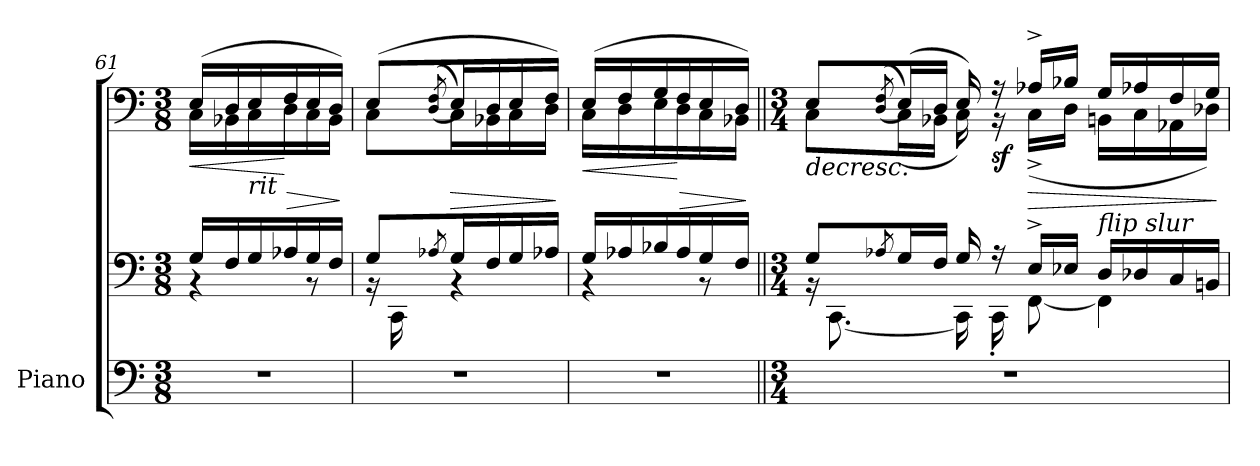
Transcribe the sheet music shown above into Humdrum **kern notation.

**kern	**kern	**kern	**dynam
*part1	*part1	*part1	*part1
*staff3	*staff2	*staff1	*staff1/2/3
*I"Piano	*	*	*
*I'Pno.	*	*	*
!!LO:PB:g=z
*clefF4	*clefF4	*clefF4	*
*k[]	*k[]	*k[]	*
*M3/8	*M3/8	*M3/8	*
=61	=61	=61	=61
*	*^	*	*
!	!	!	!LO:TX:a:t=page 138	!
!	!	!	!	!LO:HP:b
*	*	*	*^	*
4.r	16G/LL	4rBB	(>16E/LL	16C\LL	<
.	16F/	.	16D/	16BB-X\	.
*	*	*	*MM68	*	*
!	!	!	!LO:TX:b:i:t=rit	!	!
.	16G/	.	16E/	16C\	.
!	!	!	!	!	!LO:HP:n=1:b
.	16A-X/	.	16F/	16D\	[ >
.	16G/	8rBB	16E/	16C\	.
.	16F/JJ	.	16D/JJ)	16BB-\JJ	.
*	*v	*v	*	*	*
*	*	*v	*v	*
.	.	.	]
=62	=62	=62	=62
*	*^	*^	*
4.r	8G/L	16rBB	(>8E/L	8C\L	.
.	.	16CC\	.	.	.
*	*	*	*MM66	*	*
.	8qA-X/	.	(>(<8qD/ 8qF/	.	.
!	!	!	!	!	!LO:HP:b
.	16G/L	4rBB	16E/L))	16C\L	>
.	16F/	.	16D/	16BB-X\	.
.	16G/	.	16E/	16C\	.
.	16A-/JJ	.	16F/JJ)	16D\JJ	.
*	*v	*v	*	*	*
*	*	*v	*v	*
.	.	.	]
=63	=63	=63	=63
*	*	*MM64	*
*	*^	*	*
!	!	!	!LO:TX:b:i:t=rit molto	!
!	!	!	!	!LO:HP:b
*	*	*	*^	*
4.r	16G/LL	4rBB	(>16E/LL	16C\LL	<
.	16A-X/	.	16F/	16D\	.
*	*	*	*MM58	*	*
.	16B-X/	.	16G/	16E\	.
!	!	!	!	!	!LO:HP:n=1:b
.	16A-/	.	16F/	16D\	[ >
*	*	*	*MM50	*	*
.	16G/	8rBB	16E/	16C\	.
.	16F/JJ	.	16D/JJ)	16BB-X\JJ	.
*	*v	*v	*	*	*
*	*	*v	*v	*
.	.	.	]
=64||	=64||	=64||	=64||
*M3/4	*M3/4	*M3/4	*
*	*	*MM76	*
*	*^	*	*
!	!	!	!LO:TX:B:t=a Tempo	!
!	!	!	!LO:TX:a:i:t=come prima	!
!	!	!	!	!LO:HP:b
*	*	*	*^	*
*	*	*	*	*^	*
2.r	8G/L	16rBB	8E/L	8C\L	16ryy	>
!	!	!	!	!	!	!LO:DY:b
.	.	[8.CC\	.	.	2ryy	other-dynamics
.	8qA-X/	.	(>(<8qD/ 8qF/	.	.	.
.	16G/L	.	(>16E/L))	(<16C\L	.	.
.	16F/JJ	.	16D/JJ	16BB-X\JJ	.	.
.	16G/	16CC\]	16E/)	16C\)	.	]
!	!	!	!	!	!	!LO:DY:b
.	16r	16CC'\	16r	16r	.	sf
!	!	!	!	!	!	!LO:HP:b
.	16E^/LL	[8FF\	16A-X^/LL	(<16C^\LL	.	>
.	16E-X/JJ	.	16B-X/JJ	16D\JJ	.	.
!	!LO:TX:a:i:t=flip slur	!	!	!	!	!
.	16D/LL	4FF\]	16G/LL	16BBn\LL	.	.
.	16D-X/	.	16A-X/	16C\	8.ryy	.
.	16C/	.	16F/	16AA-X\	.	.
.	16BBn/JJ	.	16G/JJ	16D-X\JJ)	.	.
*	*v	*v	*	*	*	*
.	.	.	.	.	]
*	*	*v	*v	*v	*
=	=	=	=
*-	*-	*-	*-
